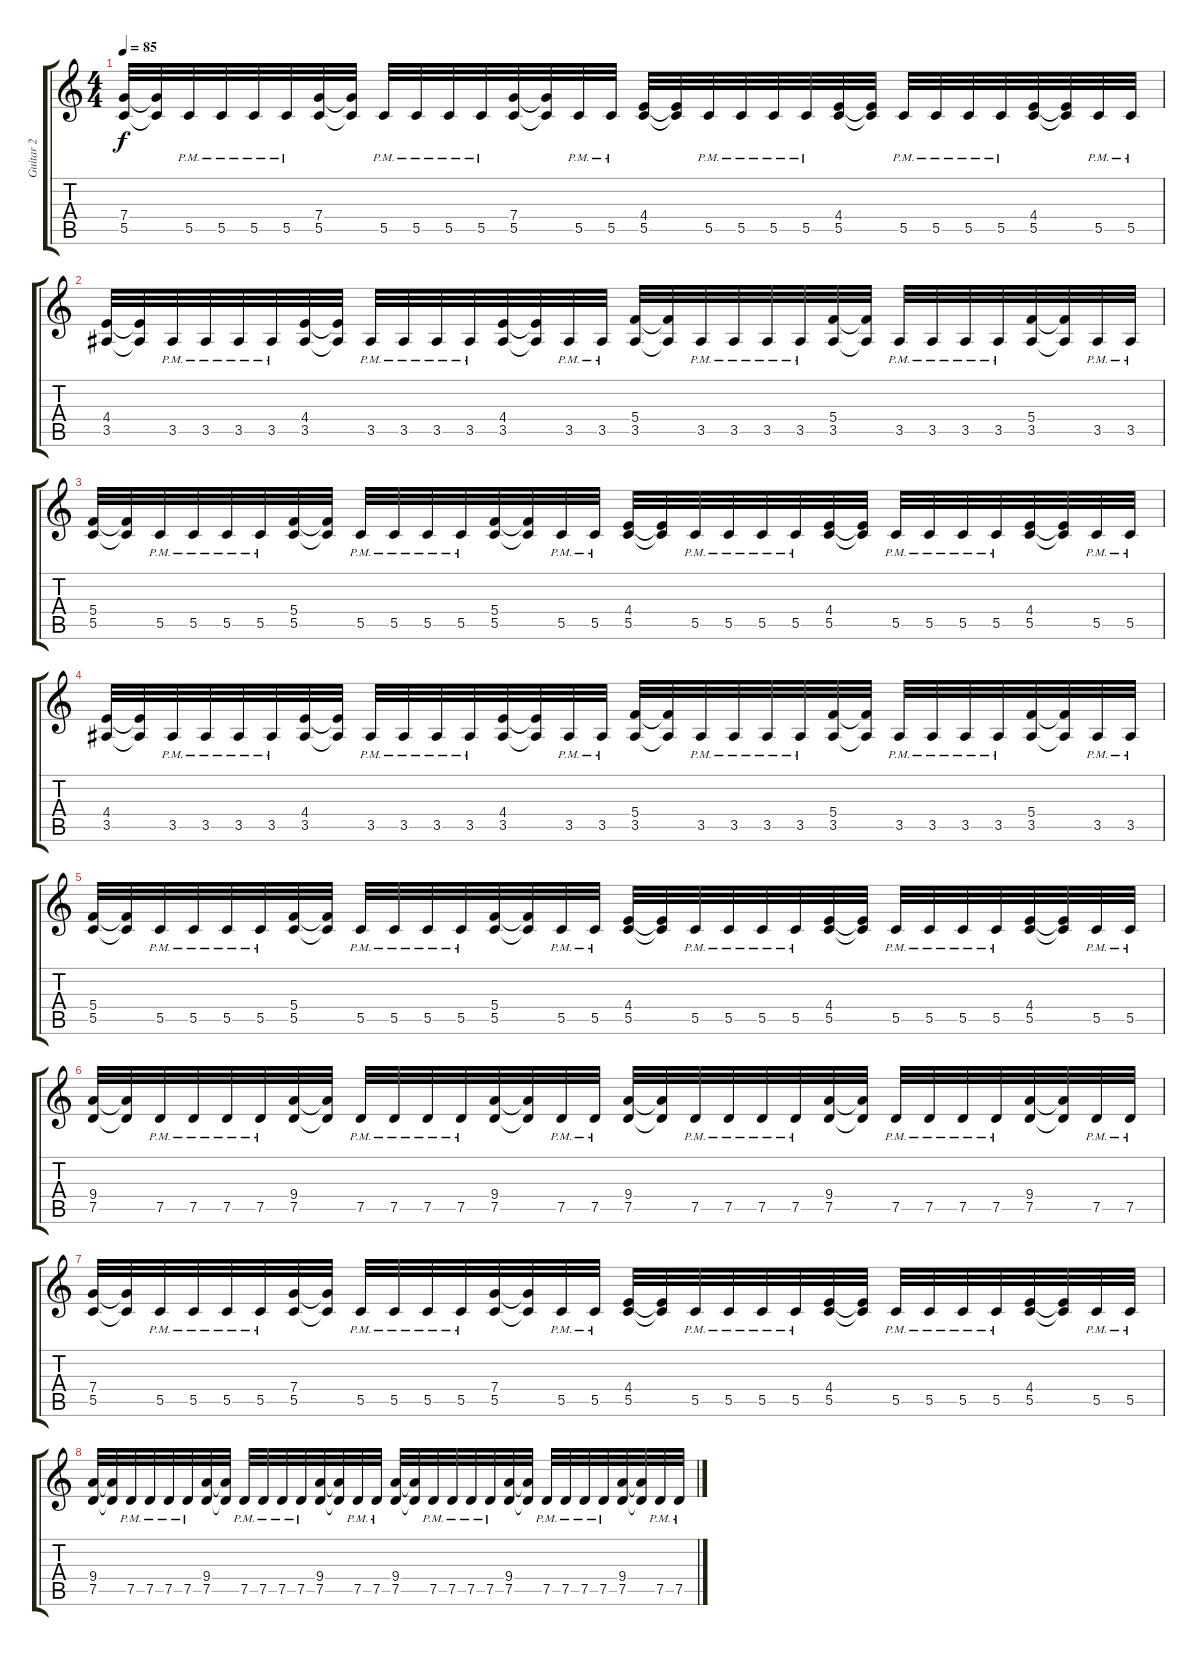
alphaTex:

\track ("Guitar 2" "Guitar 2") {instrument distortionguitar}
\staff {score tabs}
\tuning (D4 A3 F3 C3 G2 D2) {hide}
\ts (4 4)
\tempo 85
\clef g2
\ks c
(7.4 5.5).32{dy f} (7.4{t} 5.5{t}).32 5.5{pm}.32 5.5{pm}.32 5.5{pm}.32 5.5{pm}.32 (7.4 5.5).32 (7.4{t} 5.5{t}).32 5.5{pm}.32 5.5{pm}.32 5.5{pm}.32 5.5{pm}.32 (7.4 5.5).32 (7.4{t} 5.5{t}).32 5.5{pm}.32 5.5{pm}.32 (4.4 5.5).32 (4.4{t} 5.5{t}).32 5.5{pm}.32 5.5{pm}.32 5.5{pm}.32 5.5{pm}.32 (4.4 5.5).32 (4.4{t} 5.5{t}).32 5.5{pm}.32 5.5{pm}.32 5.5{pm}.32 5.5{pm}.32 (4.4 5.5).32 (4.4{t} 5.5{t}).32 5.5{pm}.32 5.5{pm}.32 |
(4.4 3.5).32 (4.4{t} 3.5{t}).32 3.5{pm}.32 3.5{pm}.32 3.5{pm}.32 3.5{pm}.32 (4.4 3.5).32 (4.4{t} 3.5{t}).32 3.5{pm}.32 3.5{pm}.32 3.5{pm}.32 3.5{pm}.32 (4.4 3.5).32 (4.4{t} 3.5{t}).32 3.5{pm}.32 3.5{pm}.32 (5.4 3.5).32 (5.4{t} 3.5{t}).32 3.5{pm}.32 3.5{pm}.32 3.5{pm}.32 3.5{pm}.32 (5.4 3.5).32 (5.4{t} 3.5{t}).32 3.5{pm}.32 3.5{pm}.32 3.5{pm}.32 3.5{pm}.32 (5.4 3.5).32 (5.4{t} 3.5{t}).32 3.5{pm}.32 3.5{pm}.32 |
(5.4 5.5).32 (5.4{t} 5.5{t}).32 5.5{pm}.32 5.5{pm}.32 5.5{pm}.32 5.5{pm}.32 (5.4 5.5).32 (5.4{t} 5.5{t}).32 5.5{pm}.32 5.5{pm}.32 5.5{pm}.32 5.5{pm}.32 (5.4 5.5).32 (5.4{t} 5.5{t}).32 5.5{pm}.32 5.5{pm}.32 (4.4 5.5).32 (4.4{t} 5.5{t}).32 5.5{pm}.32 5.5{pm}.32 5.5{pm}.32 5.5{pm}.32 (4.4 5.5).32 (4.4{t} 5.5{t}).32 5.5{pm}.32 5.5{pm}.32 5.5{pm}.32 5.5{pm}.32 (4.4 5.5).32 (4.4{t} 5.5{t}).32 5.5{pm}.32 5.5{pm}.32 |
(4.4 3.5).32 (4.4{t} 3.5{t}).32 3.5{pm}.32 3.5{pm}.32 3.5{pm}.32 3.5{pm}.32 (4.4 3.5).32 (4.4{t} 3.5{t}).32 3.5{pm}.32 3.5{pm}.32 3.5{pm}.32 3.5{pm}.32 (4.4 3.5).32 (4.4{t} 3.5{t}).32 3.5{pm}.32 3.5{pm}.32 (5.4 3.5).32 (5.4{t} 3.5{t}).32 3.5{pm}.32 3.5{pm}.32 3.5{pm}.32 3.5{pm}.32 (5.4 3.5).32 (5.4{t} 3.5{t}).32 3.5{pm}.32 3.5{pm}.32 3.5{pm}.32 3.5{pm}.32 (5.4 3.5).32 (5.4{t} 3.5{t}).32 3.5{pm}.32 3.5{pm}.32 |
(5.4 5.5).32 (5.4{t} 5.5{t}).32 5.5{pm}.32 5.5{pm}.32 5.5{pm}.32 5.5{pm}.32 (5.4 5.5).32 (5.4{t} 5.5{t}).32 5.5{pm}.32 5.5{pm}.32 5.5{pm}.32 5.5{pm}.32 (5.4 5.5).32 (5.4{t} 5.5{t}).32 5.5{pm}.32 5.5{pm}.32 (4.4 5.5).32 (4.4{t} 5.5{t}).32 5.5{pm}.32 5.5{pm}.32 5.5{pm}.32 5.5{pm}.32 (4.4 5.5).32 (4.4{t} 5.5{t}).32 5.5{pm}.32 5.5{pm}.32 5.5{pm}.32 5.5{pm}.32 (4.4 5.5).32 (4.4{t} 5.5{t}).32 5.5{pm}.32 5.5{pm}.32 |
(9.4 7.5).32 (9.4{t} 7.5{t}).32 7.5{pm}.32 7.5{pm}.32 7.5{pm}.32 7.5{pm}.32 (9.4 7.5).32 (9.4{t} 7.5{t}).32 7.5{pm}.32 7.5{pm}.32 7.5{pm}.32 7.5{pm}.32 (9.4 7.5).32 (9.4{t} 7.5{t}).32 7.5{pm}.32 7.5{pm}.32 (9.4 7.5).32 (9.4{t} 7.5{t}).32 7.5{pm}.32 7.5{pm}.32 7.5{pm}.32 7.5{pm}.32 (9.4 7.5).32 (9.4{t} 7.5{t}).32 7.5{pm}.32 7.5{pm}.32 7.5{pm}.32 7.5{pm}.32 (9.4 7.5).32 (9.4{t} 7.5{t}).32 7.5{pm}.32 7.5{pm}.32 |
(7.4 5.5).32 (7.4{t} 5.5{t}).32 5.5{pm}.32 5.5{pm}.32 5.5{pm}.32 5.5{pm}.32 (7.4 5.5).32 (7.4{t} 5.5{t}).32 5.5{pm}.32 5.5{pm}.32 5.5{pm}.32 5.5{pm}.32 (7.4 5.5).32 (7.4{t} 5.5{t}).32 5.5{pm}.32 5.5{pm}.32 (4.4 5.5).32 (4.4{t} 5.5{t}).32 5.5{pm}.32 5.5{pm}.32 5.5{pm}.32 5.5{pm}.32 (4.4 5.5).32 (4.4{t} 5.5{t}).32 5.5{pm}.32 5.5{pm}.32 5.5{pm}.32 5.5{pm}.32 (4.4 5.5).32 (4.4{t} 5.5{t}).32 5.5{pm}.32 5.5{pm}.32 |
(9.4 7.5).32 (9.4{t} 7.5{t}).32 7.5{pm}.32 7.5{pm}.32 7.5{pm}.32 7.5{pm}.32 (9.4 7.5).32 (9.4{t} 7.5{t}).32 7.5{pm}.32 7.5{pm}.32 7.5{pm}.32 7.5{pm}.32 (9.4 7.5).32 (9.4{t} 7.5{t}).32 7.5{pm}.32 7.5{pm}.32 (9.4 7.5).32 (9.4{t} 7.5{t}).32 7.5{pm}.32 7.5{pm}.32 7.5{pm}.32 7.5{pm}.32 (9.4 7.5).32 (9.4{t} 7.5{t}).32 7.5{pm}.32 7.5{pm}.32 7.5{pm}.32 7.5{pm}.32 (9.4 7.5).32 (9.4{t} 7.5{t}).32 7.5{pm}.32 7.5{pm}.32
